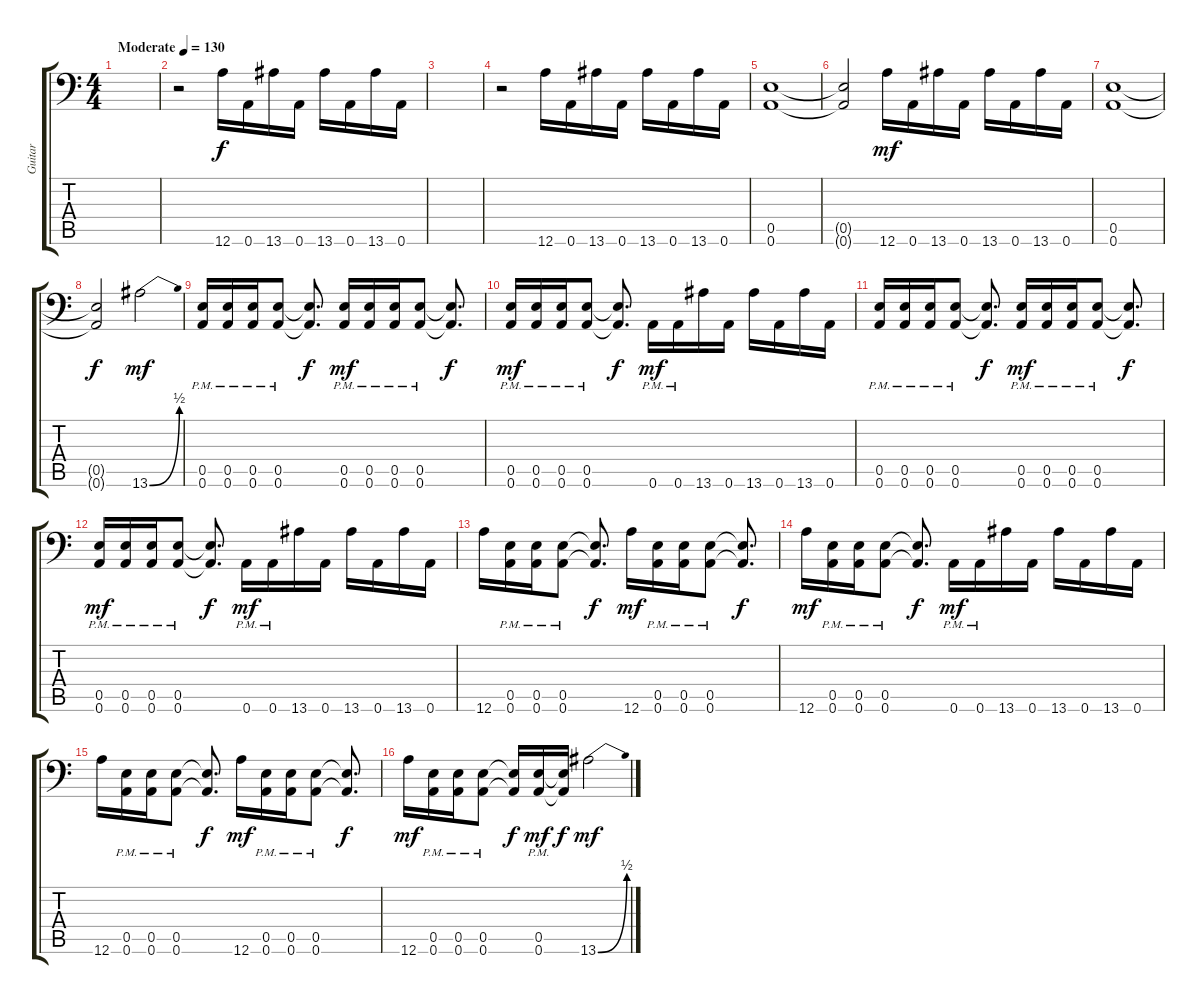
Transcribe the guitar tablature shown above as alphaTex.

\track ("Guitar" "Guitar") {instrument distortionguitar}
\staff {score tabs}
\tuning (B3 Gb3 D3 A2 E2 A1) {hide}
\ts (4 4)
\tempo (130 "Moderate")
\clef f4
\ks c
|
r.2 12.6.16 0.6.16 13.6.16 0.6.16 13.6.16 0.6.16 13.6.16 0.6.16 |
|
r.2 12.6.16 0.6.16 13.6.16 0.6.16 13.6.16 0.6.16 13.6.16 0.6.16 |
(0.5 0.6).1 |
(0.5{t} 0.6{t}).2{dy f} 12.6.16{dy mf} 0.6.16 13.6.16 0.6.16 13.6.16 0.6.16 13.6.16 0.6.16 |
(0.5 0.6).1 |
(0.5{t} 0.6{t}).2{dy f} 13.6{be (bend 0 0 60 2)}.2{dy mf} |
(0.5{pm} 0.6{pm}).16 (0.5{pm} 0.6{pm}).16 (0.5{pm} 0.6{pm}).16 (0.5{pm} 0.6{pm}).8 (0.5{t} 0.6{t}).8{d dy f} (0.5{pm} 0.6{pm}).16{dy mf} (0.5{pm} 0.6{pm}).16 (0.5{pm} 0.6{pm}).16 (0.5{pm} 0.6{pm}).8 (0.5{t} 0.6{t}).8{d dy f} |
(0.5{pm} 0.6{pm}).16{dy mf} (0.5{pm} 0.6{pm}).16 (0.5{pm} 0.6{pm}).16 (0.5{pm} 0.6{pm}).8 (0.5{t} 0.6{t}).8{d dy f} 0.6{pm}.16{dy mf} 0.6{pm}.16 13.6.16 0.6.16 13.6.16 0.6.16 13.6.16 0.6.16 |
(0.5{pm} 0.6{pm}).16 (0.5{pm} 0.6{pm}).16 (0.5{pm} 0.6{pm}).16 (0.5{pm} 0.6{pm}).8 (0.5{t} 0.6{t}).8{d dy f} (0.5{pm} 0.6{pm}).16{dy mf} (0.5{pm} 0.6{pm}).16 (0.5{pm} 0.6{pm}).16 (0.5{pm} 0.6{pm}).8 (0.5{t} 0.6{t}).8{d dy f} |
(0.5{pm} 0.6{pm}).16{dy mf} (0.5{pm} 0.6{pm}).16 (0.5{pm} 0.6{pm}).16 (0.5{pm} 0.6{pm}).8 (0.5{t} 0.6{t}).8{d dy f} 0.6{pm}.16{dy mf} 0.6{pm}.16 13.6.16 0.6.16 13.6.16 0.6.16 13.6.16 0.6.16 |
12.6.16 (0.5{pm} 0.6{pm}).16 (0.5{pm} 0.6{pm}).16 (0.5{pm} 0.6{pm}).8 (0.5{t} 0.6{t}).8{d dy f} 12.6.16{dy mf} (0.5{pm} 0.6{pm}).16 (0.5{pm} 0.6{pm}).16 (0.5{pm} 0.6{pm}).8 (0.5{t} 0.6{t}).8{d dy f} |
12.6.16{dy mf} (0.5{pm} 0.6{pm}).16 (0.5{pm} 0.6{pm}).16 (0.5{pm} 0.6{pm}).8 (0.5{t} 0.6{t}).8{d dy f} 0.6{pm}.16{dy mf} 0.6{pm}.16 13.6.16 0.6.16 13.6.16 0.6.16 13.6.16 0.6.16 |
12.6.16 (0.5{pm} 0.6{pm}).16 (0.5{pm} 0.6{pm}).16 (0.5{pm} 0.6{pm}).8 (0.5{t} 0.6{t}).8{d dy f} 12.6.16{dy mf} (0.5{pm} 0.6{pm}).16 (0.5{pm} 0.6{pm}).16 (0.5{pm} 0.6{pm}).8 (0.5{t} 0.6{t}).8{d dy f} |
12.6.16{dy mf} (0.5{pm} 0.6{pm}).16 (0.5{pm} 0.6{pm}).16 (0.5{pm} 0.6{pm}).8 (0.5{t} 0.6{t}).16{dy f} (0.5{pm} 0.6{pm}).16{dy mf} (0.5{t} 0.6{t}).16{dy f} 13.6{be (bend 0 0 60 2)}.2{dy mf}
